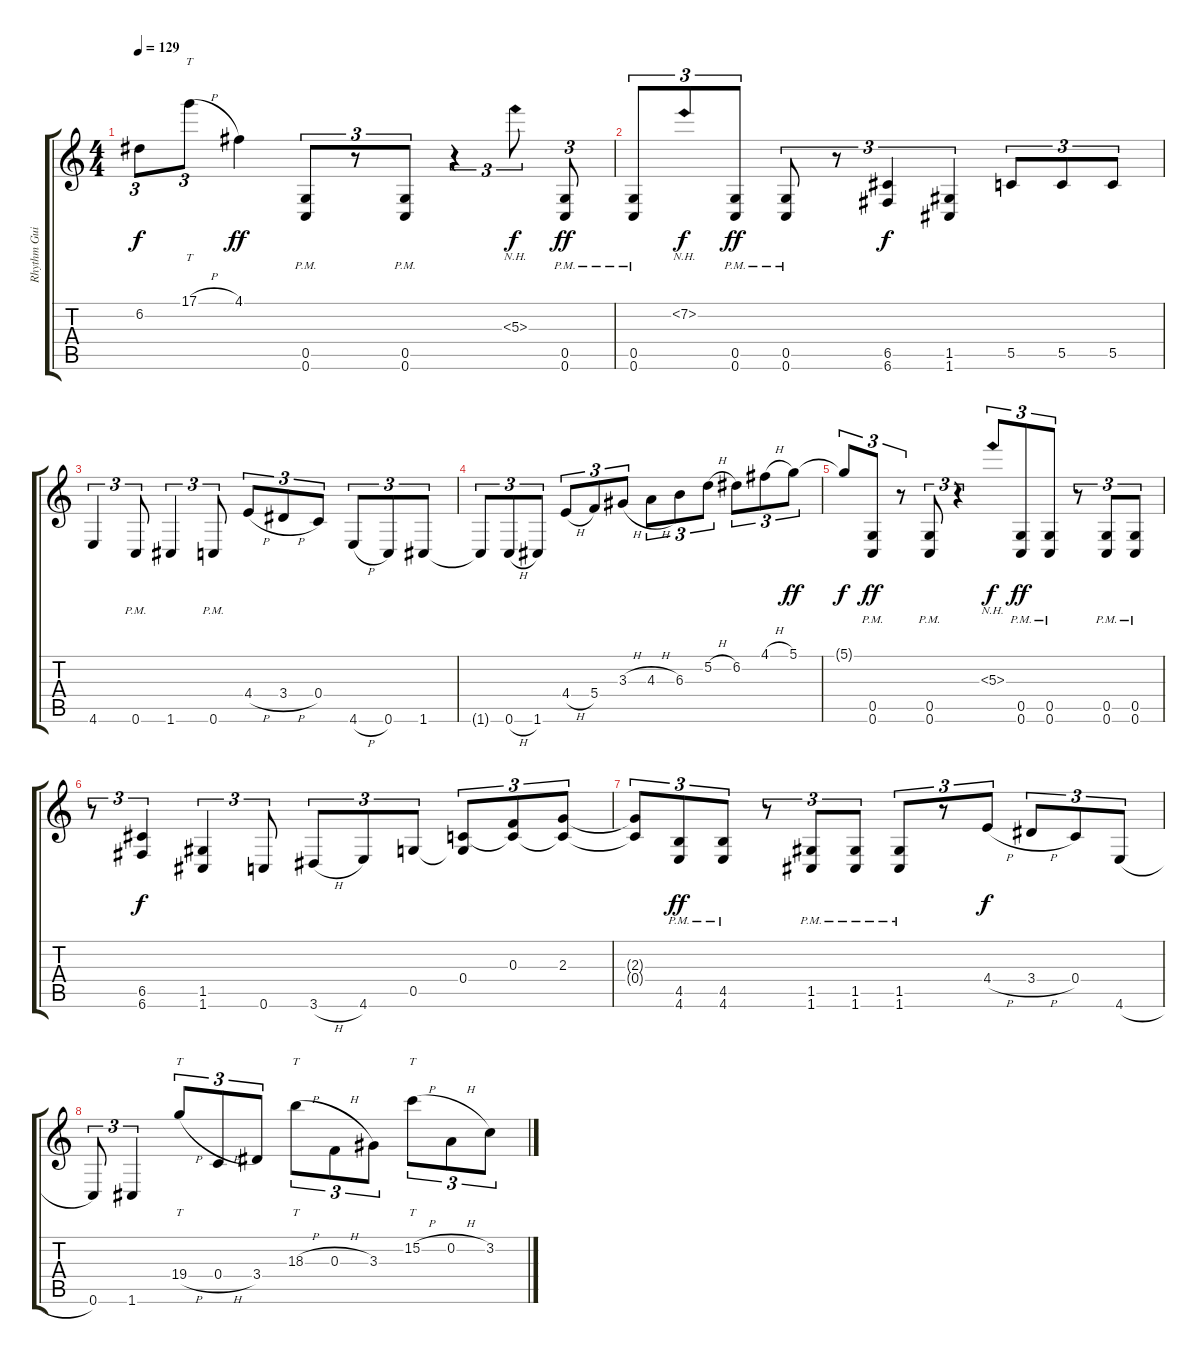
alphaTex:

\track ("Rhythm Guitar R" "Rhythm Gui") {instrument distortionguitar}
\staff {score tabs}
\tuning (D4 A3 F3 C3 G2 C2) {hide}
\ts (4 4)
\tempo 129
\clef g2
\ks c
6.2.8{tu (3 2) dy f} 17.1{h}.8{tt tu (3 2)} 4.1.4{dy ff} (0.5{pm} 0.6{pm}).8{tu (3 2)} r.8{tu (3 2)} (0.5{pm} 0.6{pm}).8{tu (3 2)} r.4{tu (3 2)} 5.3{nh}.8{tu (3 2) dy f} (0.5{pm} 0.6{pm}).8{tu (3 2) dy ff} |
(0.5{pm} 0.6{pm}).8{tu (3 2)} 7.2{nh}.8{tu (3 2) dy f} (0.5{pm} 0.6{pm}).8{tu (3 2) dy ff} (0.5{pm} 0.6{pm}).8{tu (3 2)} r.8{tu (3 2)} (6.5 6.6).4{tu (3 2) dy f} (1.5 1.6).4{tu (3 2)} 5.5.8{tu (3 2)} 5.5.8{tu (3 2)} 5.5.8{tu (3 2)} |
4.6.4{tu (3 2)} 0.6{pm}.8{tu (3 2)} 1.6.4{tu (3 2)} 0.6{pm}.8{tu (3 2)} 4.4{h}.8{tu (3 2)} 3.4{h}.8{tu (3 2)} 0.4.8{tu (3 2)} 4.6{h}.8{tu (3 2)} 0.6.8{tu (3 2)} 1.6.8{tu (3 2)} |
1.6{t}.8{tu (3 2)} 0.6{h}.8{tu (3 2)} 1.6.8{tu (3 2)} 4.4{h}.8{tu (3 2)} 5.4.8{tu (3 2)} 3.3{h}.8{tu (3 2)} 4.3{h}.8{tu (3 2)} 6.3.8{tu (3 2)} 5.2{h}.8{tu (3 2)} 6.2.8{tu (3 2)} 4.1{h}.8{tu (3 2)} 5.1.8{tu (3 2) dy ff} |
5.1{t}.8{tu (3 2) dy f} (0.5{pm} 0.6{pm}).8{tu (3 2) dy ff} r.8{tu (3 2)} (0.5{pm} 0.6{pm}).8{tu (3 2)} r.4{tu (3 2)} 5.3{nh}.8{tu (3 2) dy f} (0.5{pm} 0.6{pm}).8{tu (3 2) dy ff} (0.5{pm} 0.6{pm}).8{tu (3 2)} r.8{tu (3 2)} (0.5{pm} 0.6{pm}).8{tu (3 2)} (0.5{pm} 0.6{pm}).8{tu (3 2)} |
r.8{tu (3 2)} (6.5 6.6).4{tu (3 2) dy f} (1.5 1.6).4{tu (3 2)} 0.6.8{tu (3 2)} 3.6{h}.8{tu (3 2)} 4.6.8{tu (3 2)} 0.5.8{tu (3 2)} (0.4 0.5{t}).8{tu (3 2)} (0.3 0.4{t}).8{tu (3 2)} (2.3 0.4{t}).8{tu (3 2)} |
(2.3{t} 0.4{t}).8{tu (3 2)} (4.5{pm} 4.6{pm}).8{tu (3 2) dy ff} (4.5{pm} 4.6{pm}).8{tu (3 2)} r.8{tu (3 2)} (1.5{pm} 1.6{pm}).8{tu (3 2)} (1.5{pm} 1.6{pm}).8{tu (3 2)} (1.5{pm} 1.6{pm}).8{tu (3 2)} r.8{tu (3 2)} 4.4{h}.8{tu (3 2) dy f} 3.4{h}.8{tu (3 2)} 0.4.8{tu (3 2)} 4.6{h}.8{tu (3 2)} |
0.6.8{tu (3 2)} 1.6.4{tu (3 2)} 19.4{h}.8{tt tu (3 2)} 0.4{h}.8{tu (3 2)} 3.4.8{tu (3 2)} 18.3{h}.8{tt tu (3 2)} 0.3{h}.8{tu (3 2)} 3.3.8{tu (3 2)} 15.2{h}.8{tt tu (3 2)} 0.2{h}.8{tu (3 2)} 3.2{h}.8{tu (3 2)}
